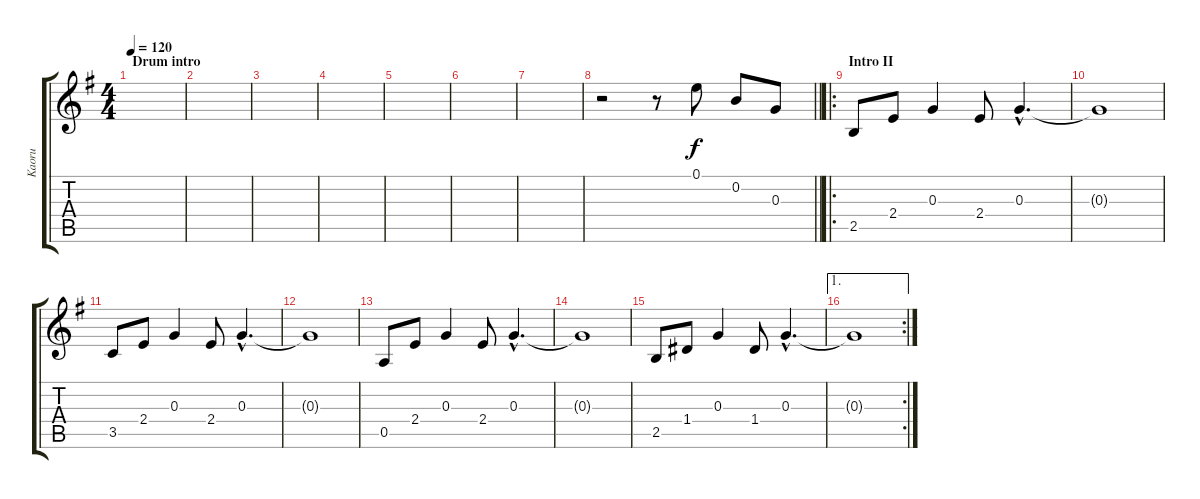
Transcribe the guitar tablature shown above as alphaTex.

\track ("Kaoru" "Kaoru") {instrument overdrivenguitar}
\staff {score tabs}
\tuning (E4 B3 G3 D3 A2 E2) {hide}
\ts (4 4)
\section ("" "Drum intro")
\tempo 120
\clef g2
\ks g
|
|
|
|
|
|
|
\barLineRight lightlight
r.2 r.8 0.1.8 0.2.8 0.3.8 |
\ro
\section ("" "Intro II")
2.5.8{instrument electricguitarjazz} 2.4.8 0.3.4 2.4.8 0.3{hac}.4{d} |
0.3{t}.1 |
3.5.8 2.4.8 0.3.4 2.4.8 0.3{hac}.4{d} |
0.3{t}.1 |
0.5.8 2.4.8 0.3.4 2.4.8 0.3{hac}.4{d} |
0.3{t}.1 |
2.5.8 1.4.8 0.3.4 1.4.8 0.3{hac}.4{d} |
\ae 1
\rc 2
0.3{t}.1
